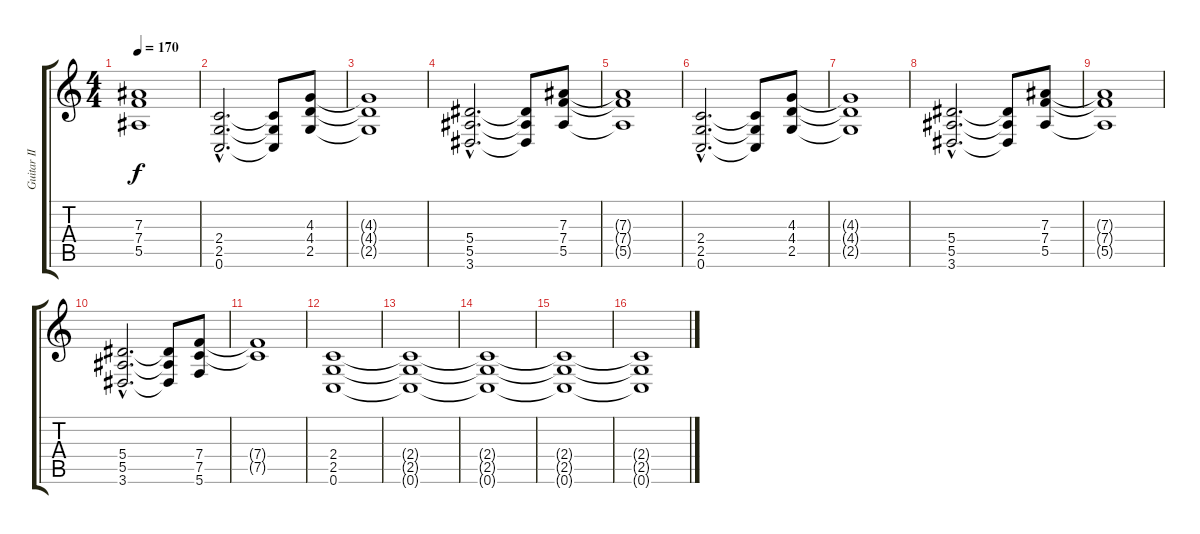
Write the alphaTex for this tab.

\track ("Guitar II" "Guitar II") {instrument distortionguitar}
\staff {score tabs}
\tuning (C4 G3 Eb3 Bb2 F2 C2) {hide}
\ts (4 4)
\tempo 170
\clef g2
\ks c
(7.3{t} 7.4{t} 5.5{t}).1{dy f} |
(2.4{hac} 2.5{hac} 0.6{hac}).2{d} (2.4{t} 2.5{t} 0.6{t}).8 (4.3 4.4 2.5).8 |
(4.3{t} 4.4{t} 2.5{t}).1 |
(5.4{hac} 5.5{hac} 3.6{hac}).2{d} (5.4{t} 5.5{t} 3.6{t}).8 (7.3 7.4 5.5).8 |
(7.3{t} 7.4{t} 5.5{t}).1 |
(2.4{hac} 2.5{hac} 0.6{hac}).2{d} (2.4{t} 2.5{t} 0.6{t}).8 (4.3 4.4 2.5).8 |
(4.3{t} 4.4{t} 2.5{t}).1 |
(5.4{hac} 5.5{hac} 3.6{hac}).2{d} (5.4{t} 5.5{t} 3.6{t}).8 (7.3 7.4 5.5).8 |
(7.3{t} 7.4{t} 5.5{t}).1 |
(5.4{hac} 5.5{hac} 3.6{hac}).2{d} (5.4{t} 5.5{t} 3.6{t}).8 (7.4 7.5 5.6).8 |
(7.4{t} 7.5{t}).1 |
(2.4 2.5 0.6).1 |
(2.4{t} 2.5{t} 0.6{t}).1 |
(2.4{t} 2.5{t} 0.6{t}).1 |
(2.4{t} 2.5{t} 0.6{t}).1 |
(2.4{t} 2.5{t} 0.6{t}).1
